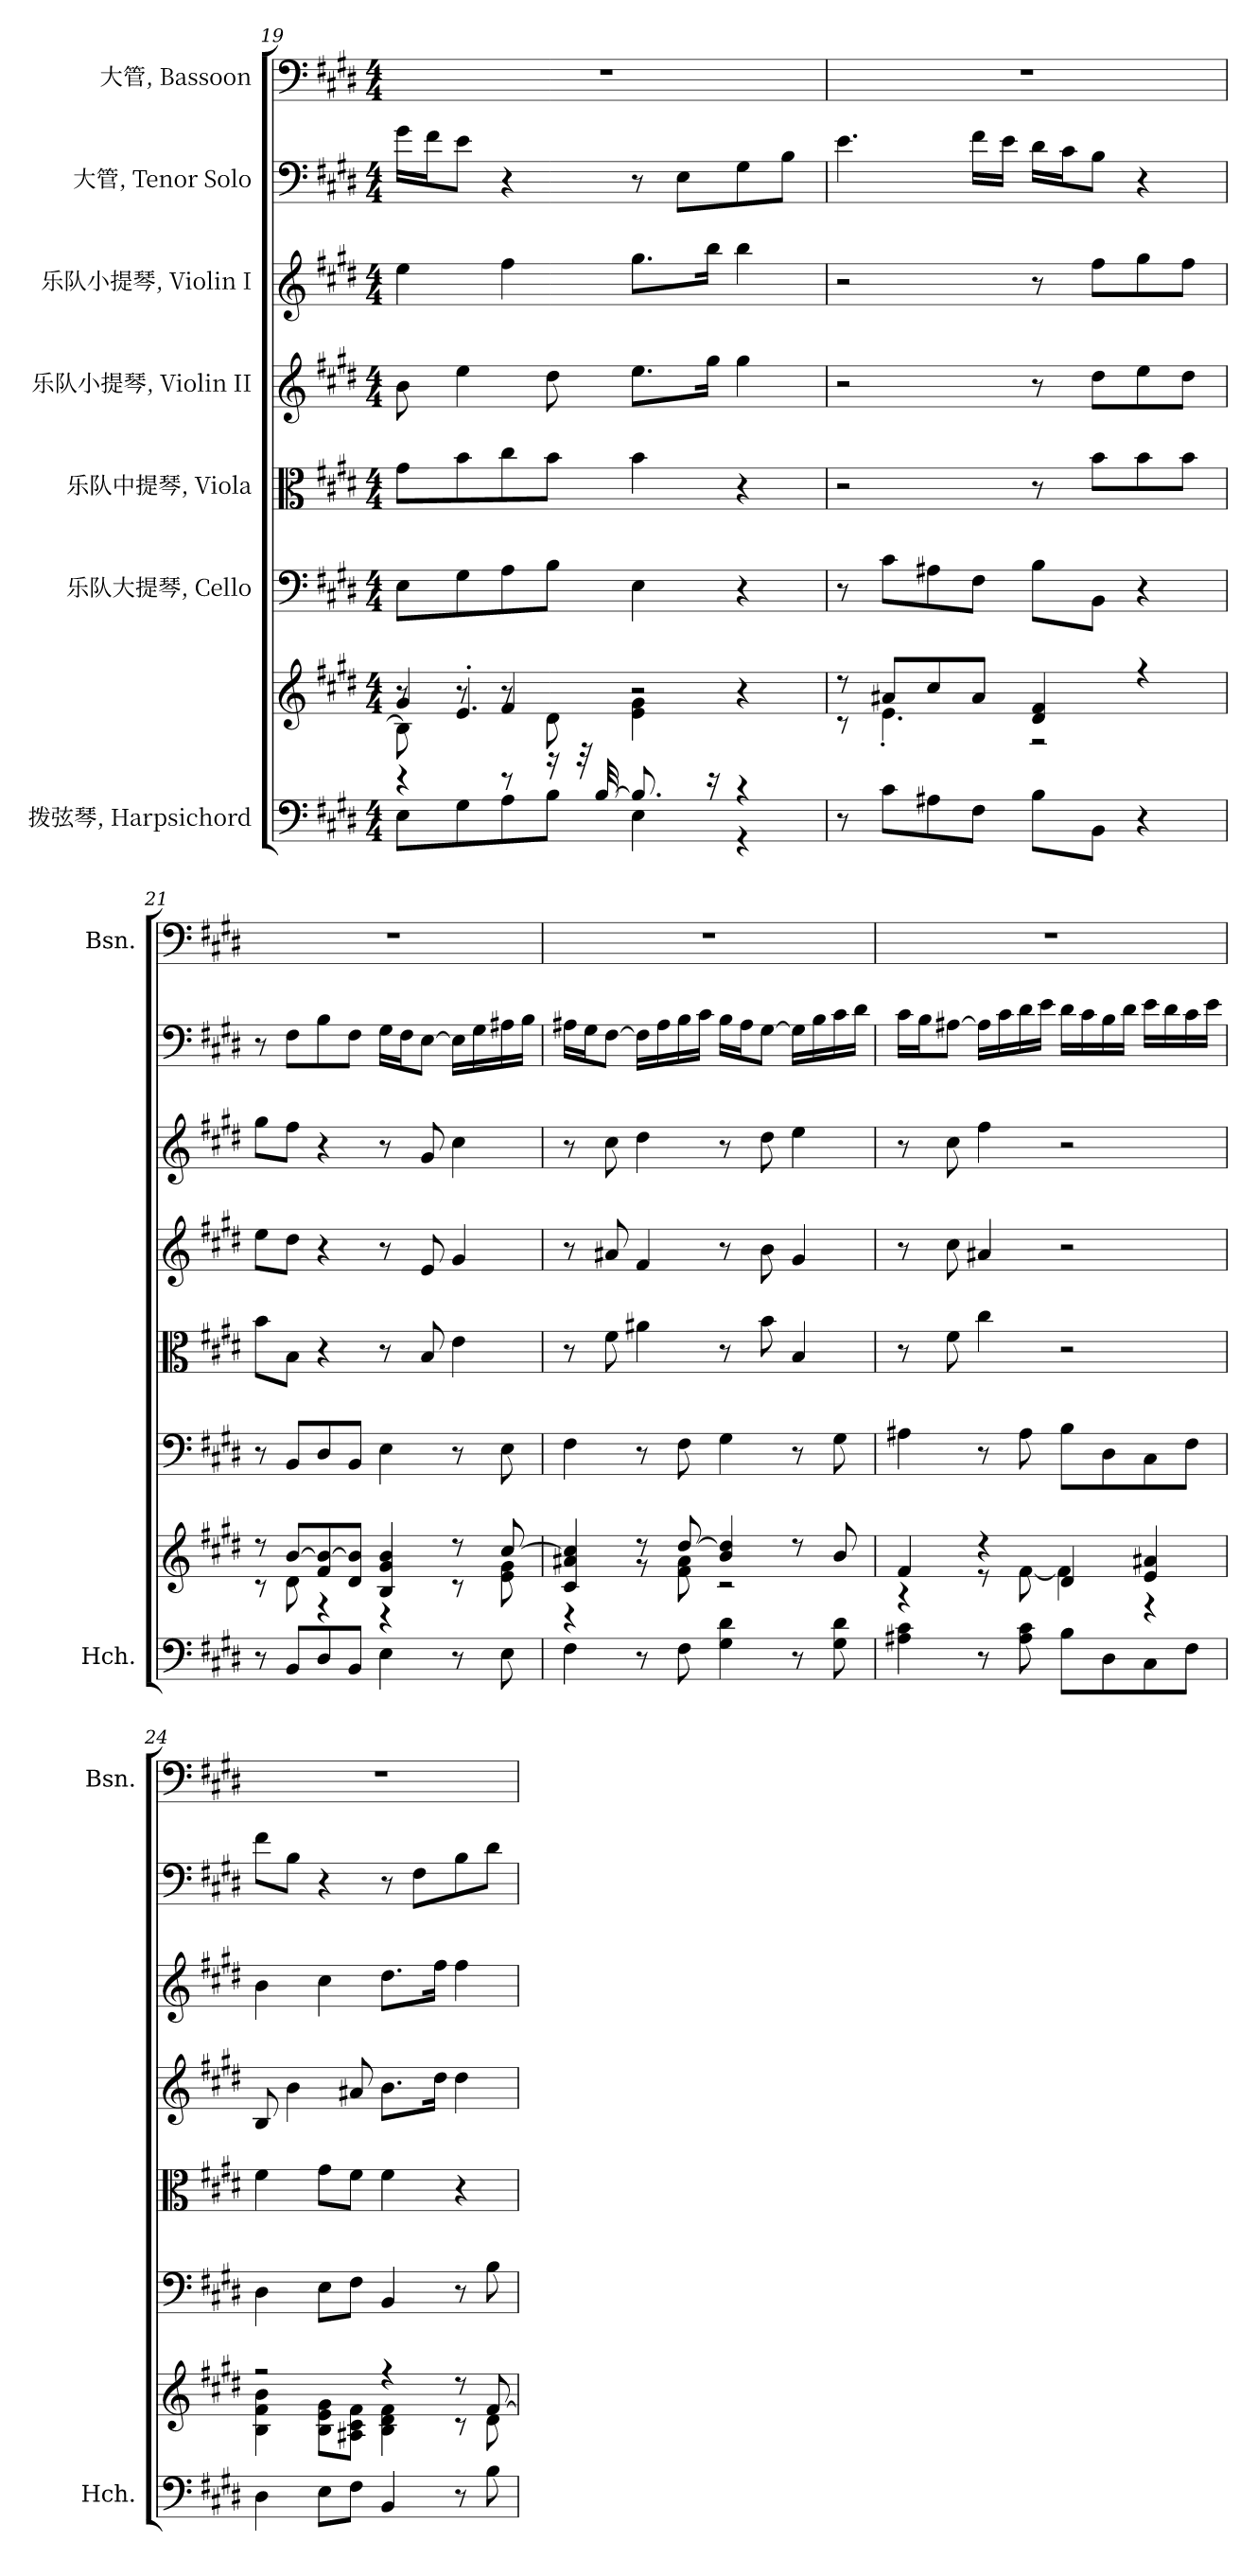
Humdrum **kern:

**kern	**kern	**kern	**kern	**kern	**kern	**kern	**kern
*part7	*part7	*part6	*part5	*part4	*part3	*part2	*part1
*staff8	*staff7	*staff6	*staff5	*staff4	*staff3	*staff2	*staff1
*I"拨弦琴, Harpsichord	*	*I"乐队大提琴, Cello	*I"乐队中提琴, Viola	*I"乐队小提琴, Violin II	*I"乐队小提琴, Violin I	*I"大管, Tenor Solo	*I"大管, Bassoon
*I'Hch.	*	*	*	*	*	*	*I'Bsn.
*clefF4	*clefG2	*clefF4	*clefC3	*clefG2	*clefG2	*clefF4	*clefF4
*k[f#c#g#d#]	*k[f#c#g#d#]	*k[f#c#g#d#]	*k[f#c#g#d#]	*k[f#c#g#d#]	*k[f#c#g#d#]	*k[f#c#g#d#]	*k[f#c#g#d#]
*M4/4	*M4/4	*M4/4	*M4/4	*M4/4	*M4/4	*M4/4	*M4/4
=19	=19	=19	=19	=19	=19	=19	=19
*^	*^	*	*	*	*	*	*
*	*	*	*^	*	*	*	*	*	*
4r	8E\L	4g#/	8B\]	8r	8E\L	8g#\L	8b\	4ee\	16g#\LL	1r
.	.	.	.	.	.	.	.	.	16f#\J	.
.	8G#\	.	8r	4.e'/	8G#\	8b\	4ee\	.	8e\J	.
8r	8A\	4f#/	8r	.	8A\	8cc#\	.	4ff#\	4r	.
16r	8B\J	.	8d#\	.	8B\J	8b\J	8dd#\	.	.	.
32r	.	.	.	.	.	.	.	.	.	.
[32B/	.	.	.	.	.	.	.	.	.	.
8.B/]	4E\	2r	4e\ 4g#\	2r	4E\	4b\	8.ee\L	8.gg#\L	8r	.
.	.	.	.	.	.	.	.	.	8E\L	.
16r	.	.	.	.	.	.	16gg#\Jk	16bb\Jk	.	.
4r	4r	.	4r	.	4r	4r	4gg#\	4bb\	8G#\	.
.	.	.	.	.	.	.	.	.	8B\J	.
*v	*v	*	*	*	*	*	*	*	*	*
*	*	*v	*v	*	*	*	*	*	*
!!LO:PB:g=z
=20	=20	=20	=20	=20	=20	=20	=20	=20
8r	8r	8r	8r	2r	2r	2r	4.e\	1r
8c#\L	8a#X/L	4.e'\	8c#\L	.	.	.	.	.
8A#X\	8cc#/	.	8A#X\	.	.	.	.	.
8F#\J	8a#/J	.	8F#\J	.	.	.	16f#\LL	.
.	.	.	.	.	.	.	16e\JJ	.
8B\L	4d#/ 4f#/	2r	8B\L	8r	8r	8r	16d#\LL	.
.	.	.	.	.	.	.	16c#\J	.
8BB\J	.	.	8BB\J	8b\L	8dd#\L	8ff#\L	8B\J	.
4r	4r	.	4r	8b\	8ee\	8gg#\	4r	.
.	.	.	.	8b\J	8dd#\J	8ff#\J	.	.
=21	=21	=21	=21	=21	=21	=21	=21	=21
8r	8r	8r	8r	8b\L	8ee\L	8gg#\L	8r	1r
8BB/L	[8b/L	8d#\	8BB/L	8B\J	8dd#\J	8ff#\J	8F#\L	.
8D#/	8f#/ 8b/_	4r	8D#/	4r	4r	4r	8B\	.
8BB/J	8d#/ 8b/]J	.	8BB/J	.	.	.	8F#\J	.
4E\	4B/ 4g#/ 4b/	4r	4E\	8r	8r	8r	16G#\LL	.
.	.	.	.	.	.	.	16F#\J	.
.	.	.	.	8B/	8e/	8g#/	[8E\J	.
8r	8r	8r	8r	4e\	4g#/	4cc#\	16E\LL]	.
.	.	.	.	.	.	.	16G#\	.
8E\	[8cc#/	8e\ 8g#\	8E\	.	.	.	16A#X\	.
.	.	.	.	.	.	.	16B\JJ	.
!!LO:PB:g=z
=22	=22	=22	=22	=22	=22	=22	=22	=22
4F#\	4c#/ 4a#X/ 4cc#/]	4r	4F#\	8r	8r	8r	16A#X\LL	1r
.	.	.	.	.	.	.	16G#\J	.
.	.	.	.	8f#\	8a#X/	8cc#\	[8F#\J	.
8r	8r	8r	8r	4a#X\	4f#/	4dd#\	16F#\LL]	.
.	.	.	.	.	.	.	16A#\	.
8F#\	[8dd#/	8f#\ 8a#\	8F#\	.	.	.	16B\	.
.	.	.	.	.	.	.	16c#\JJ	.
4G#\ 4d#\	4b/ 4dd#/]	2r	4G#\	8r	8r	8r	16B\LL	.
.	.	.	.	.	.	.	16A#\J	.
.	.	.	.	8b\	8b\	8dd#\	[8G#\J	.
8r	8r	.	8r	4B/	4g#/	4ee\	16G#\LL]	.
.	.	.	.	.	.	.	16B\	.
8G#\ 8d#\	8b/	.	8G#\	.	.	.	16c#\	.
.	.	.	.	.	.	.	16d#\JJ	.
=23	=23	=23	=23	=23	=23	=23	=23	=23
4A#X\ 4c#\	4f#/	4r	4A#X\	8r	8r	8r	16c#\LL	1r
.	.	.	.	.	.	.	16B\J	.
.	.	.	.	8f#\	8cc#\	8cc#\	[8A#X\J	.
8r	4r	8r	8r	4cc#\	4a#X/	4ff#\	16A#\LL]	.
.	.	.	.	.	.	.	16c#\	.
8A#\ 8c#\	.	[8f#\	8A#\	.	.	.	16d#\	.
.	.	.	.	.	.	.	16e\JJ	.
8B\L	4d#/	4f#\]	8B\L	2r	2r	2r	16d#\LL	.
.	.	.	.	.	.	.	16c#\	.
8D#\	.	.	8D#\	.	.	.	16B\	.
.	.	.	.	.	.	.	16d#\JJ	.
8C#\	4e/ 4a#X/	4r	8C#\	.	.	.	16e\LL	.
.	.	.	.	.	.	.	16d#\	.
8F#\J	.	.	8F#\J	.	.	.	16c#\	.
.	.	.	.	.	.	.	16e\JJ	.
!!LO:PB:g=z
=24	=24	=24	=24	=24	=24	=24	=24	=24
4D#\	2r	4B\ 4f#\ 4b\	4D#\	4f#\	8B/	4b\	8f#\L	1r
.	.	.	.	.	4b\	.	8B\J	.
8E\L	.	8B\ 8e\ 8g#\L	8E\L	8g#\L	.	4cc#\	4r	.
8F#\J	.	8A#X\ 8c#\ 8f#\J	8F#\J	8f#\J	8a#X/	.	.	.
4BB/	4r	4B\ 4d#\ 4f#\	4BB/	4f#\	8.b\L	8.dd#\L	8r	.
.	.	.	.	.	.	.	8F#\L	.
.	.	.	.	.	16dd#\Jk	16ff#\Jk	.	.
8r	8r	8r	8r	4r	4dd#\	4ff#\	8B\	.
8B\	[8f#/	8d#\	8B\	.	.	.	8d#\J	.
*	*v	*v	*	*	*	*	*	*
=	=	=	=	=	=	=	=
*-	*-	*-	*-	*-	*-	*-	*-
